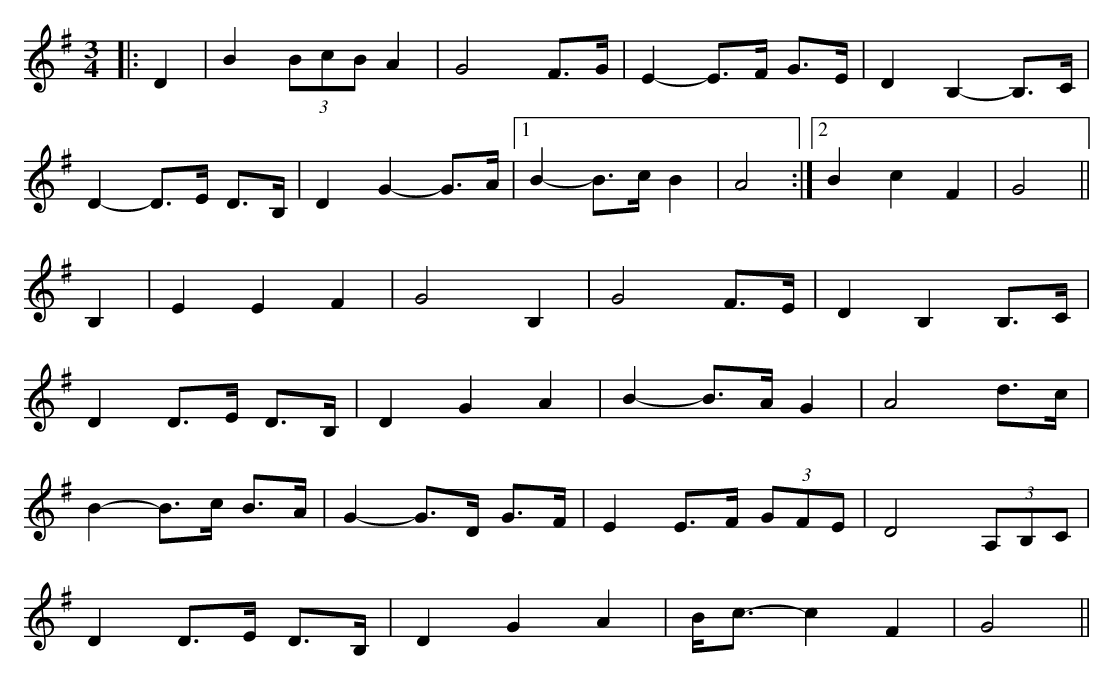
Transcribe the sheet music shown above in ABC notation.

X:1
M:3/4
K:G
|:D2|B2 (3BcB A2|G4 F>G|E2- E>F G>E|D2 B,2- B,>C|
D2- D>E D>B,|D2 G2- G>A|1 B2- B>c B2|A4:|2 B2 c2 F2|G4||
B,2|E2 E2 F2|G4 B,2|G4 F>E|D2 B,2 B,>C|
D2 D>E D>B,|D2 G2 A2|B2- B>A G2|A4 d>c|
B2- B>c B>A|G2- G>D G>F|E2 E>F (3GFE|D4 (3A,B,C|
D2 D>E D>B,|D2 G2 A2|B<c- c2 F2|G4||
